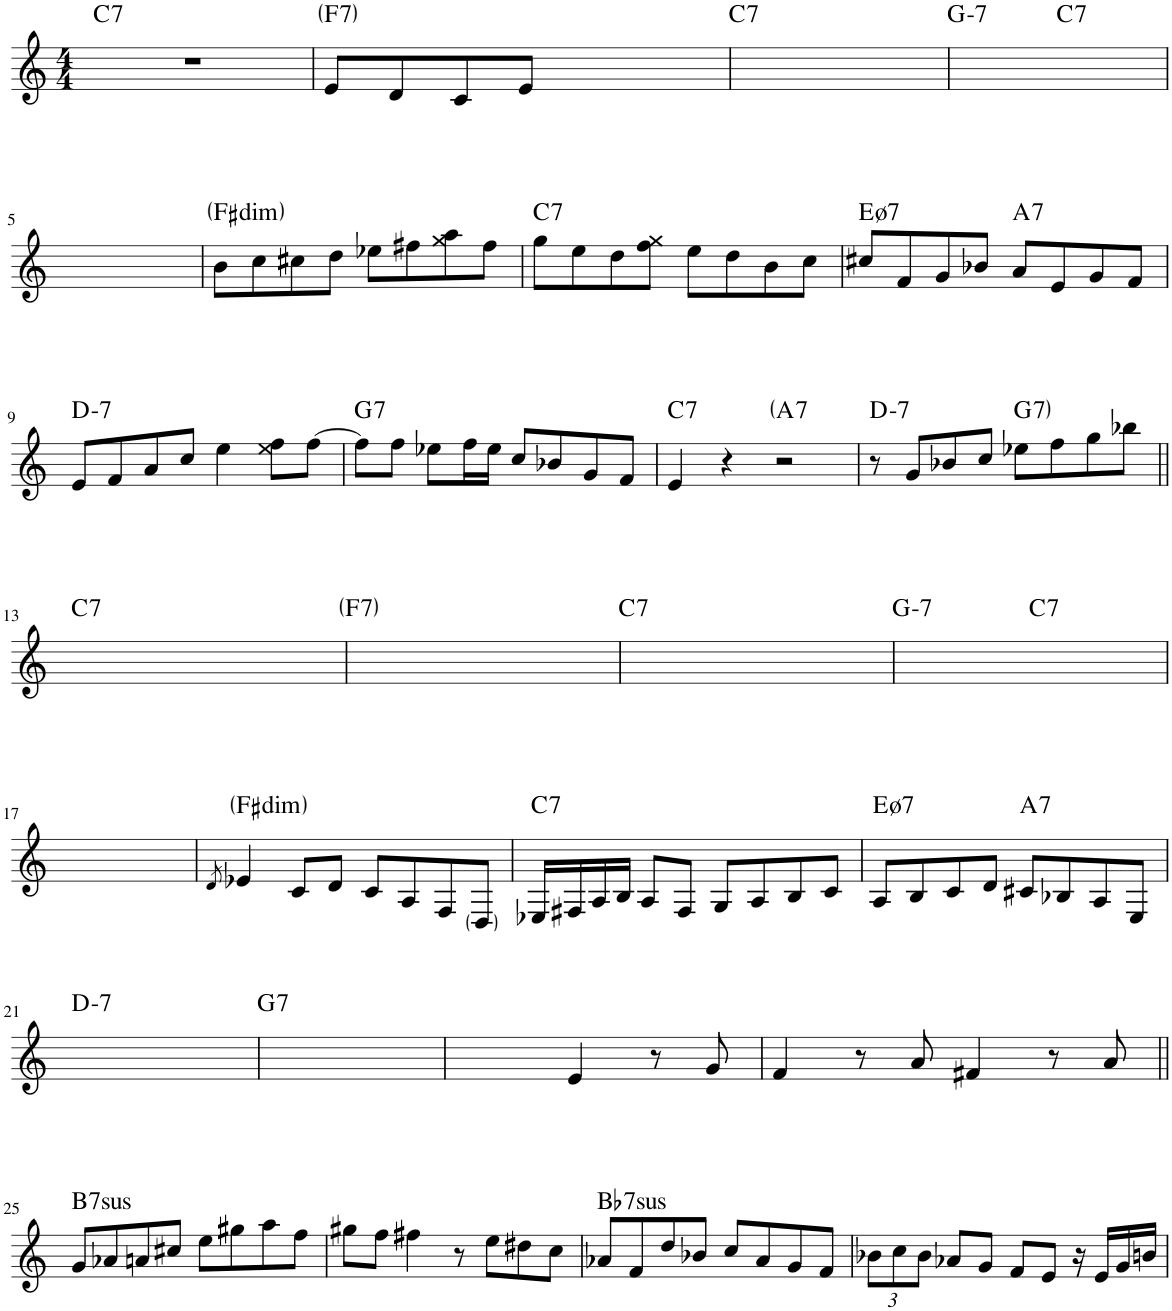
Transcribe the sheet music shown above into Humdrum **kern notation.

**kern	**harte
*part1	*part1
*staff1	*
*I"Piano	*
*I'Pno.	*
*clefG2	*
*k[]	*
*M4/4	*
=1	=1
!	!LO:H:kt=7
1r	C:7
=2	=2
!	!LO:H:kt=7
8e/L	F:7
8d/	.
8c/	.
8e/J	.
2ryy	.
=3	=3
!	!LO:H:kt=7
1ryy	C:7
=4	=4
!	!LO:H:kt=7
*^	*
1ryy	2ryy	G:min7
!	!	!LO:H:kt=7
.	2ryy	C:7
*v	*v	*
!!LO:LB:g=z
=5	=5
1ryy	.
=6	=6
!	!LO:H:kt=dim
8b\L	F#:dim
8cc\	.
8cc#X\	.
8dd\J	.
8ee-X\L	.
8ff#X\	.
8gg\ 8aa\	.
8ff#\J	.
=7	=7
!	!LO:H:kt=7
8gg\L	C:7
8ee\	.
8dd\	.
8ff\ 8gg\J	.
8ee\L	.
8dd\	.
8b\	.
8cc\J	.
=8	=8
!	!LO:H:kt=7
8cc#X/L	E:hdim7
8f/	.
8g/	.
8b-X/J	.
!	!LO:H:kt=7
8a/L	A:7
8e/	.
8g/	.
8f/J	.
!!LO:LB:g=z
=9	=9
!	!LO:H:kt=7
8e/L	D:min7
8f/	.
8a/	.
8cc/J	.
4ee\	.
8ee\ 8ff\L	.
[8ff\J	.
=10	=10
!	!LO:H:kt=7
8ff\L]	G:7
8ff\J	.
8ee-X\L	.
16ff\L	.
16ee-\JJ	.
8cc/L	.
8b-X/	.
8g/	.
8f/J	.
=11	=11
!	!LO:H:kt=7
4e/	C:7
4r	.
!	!LO:H:kt=7
2r	A:7
=12	=12
!	!LO:H:kt=7
8r	D:min7
8g/L	.
8b-X/	.
8cc/J	.
!	!LO:H:kt=7
8ee-X\L	G:7
8ff\	.
8gg\	.
8bb-X\J	.
!!LO:LB:g=z
=13||	=13||
!	!LO:H:kt=7
1ryy	C:7
=14	=14
!	!LO:H:kt=7
1ryy	F:7
=15	=15
!	!LO:H:kt=7
1ryy	C:7
=16	=16
!	!LO:H:kt=7
*^	*
1ryy	2ryy	G:min7
!	!	!LO:H:kt=7
.	2ryy	C:7
*v	*v	*
!!LO:LB:g=z
=17	=17
1ryy	.
=18	=18
8qd/	.
!	!LO:H:kt=dim
4e-X/	F#:dim
8c/L	.
8d/J	.
8c/L	.
8A/	.
8F/	.
8D/J	.
=19	=19
!	!LO:H:kt=7
16E-X/LL	C:7
16F#X/	.
16A/	.
16B/JJ	.
8A/L	.
8F#/J	.
8G/L	.
8A/	.
8B/	.
8c/J	.
=20	=20
!	!LO:H:kt=7
8A/L	E:hdim7
8B/	.
8c/	.
8d/J	.
!	!LO:H:kt=7
8c#X/L	A:7
8B-X/	.
8A/	.
8E/J	.
!!LO:LB:g=z
=21	=21
!	!LO:H:kt=7
1ryy	D:min7
=22	=22
!	!LO:H:kt=7
1ryy	G:7
=23	=23
2ryy	.
4e/	.
8r	.
8g/	.
=24	=24
4f/	.
8r	.
8a/	.
4f#X/	.
8r	.
8a/	.
!!LO:LB:g=z
=25||	=25||
!	!LO:H:kt=7sus
8g/L	B:sus4(7)
8a-X/	.
8an/	.
8cc#X/J	.
8ee\L	.
8gg#X\	.
8aa\	.
8ff\J	.
=26	=26
8gg#X\L	.
8ff\J	.
4ff#X\	.
8r	.
8ee\L	.
8dd#X\	.
8cc\J	.
=27	=27
!	!LO:H:kt=7sus
8a-X/L	Bb:sus4(7)
8f/	.
8dd/	.
8b-X/J	.
8cc/L	.
8a-/	.
8g/	.
8f/J	.
=28	=28
*Xbrackettup	*
12b-X\L	.
12cc\	.
12b-\J	.
8a-X/L	.
8g/J	.
8f/L	.
8e/J	.
16r	.
16e/LL	.
16g/	.
16bn/JJ	.
=	=
*-	*-
